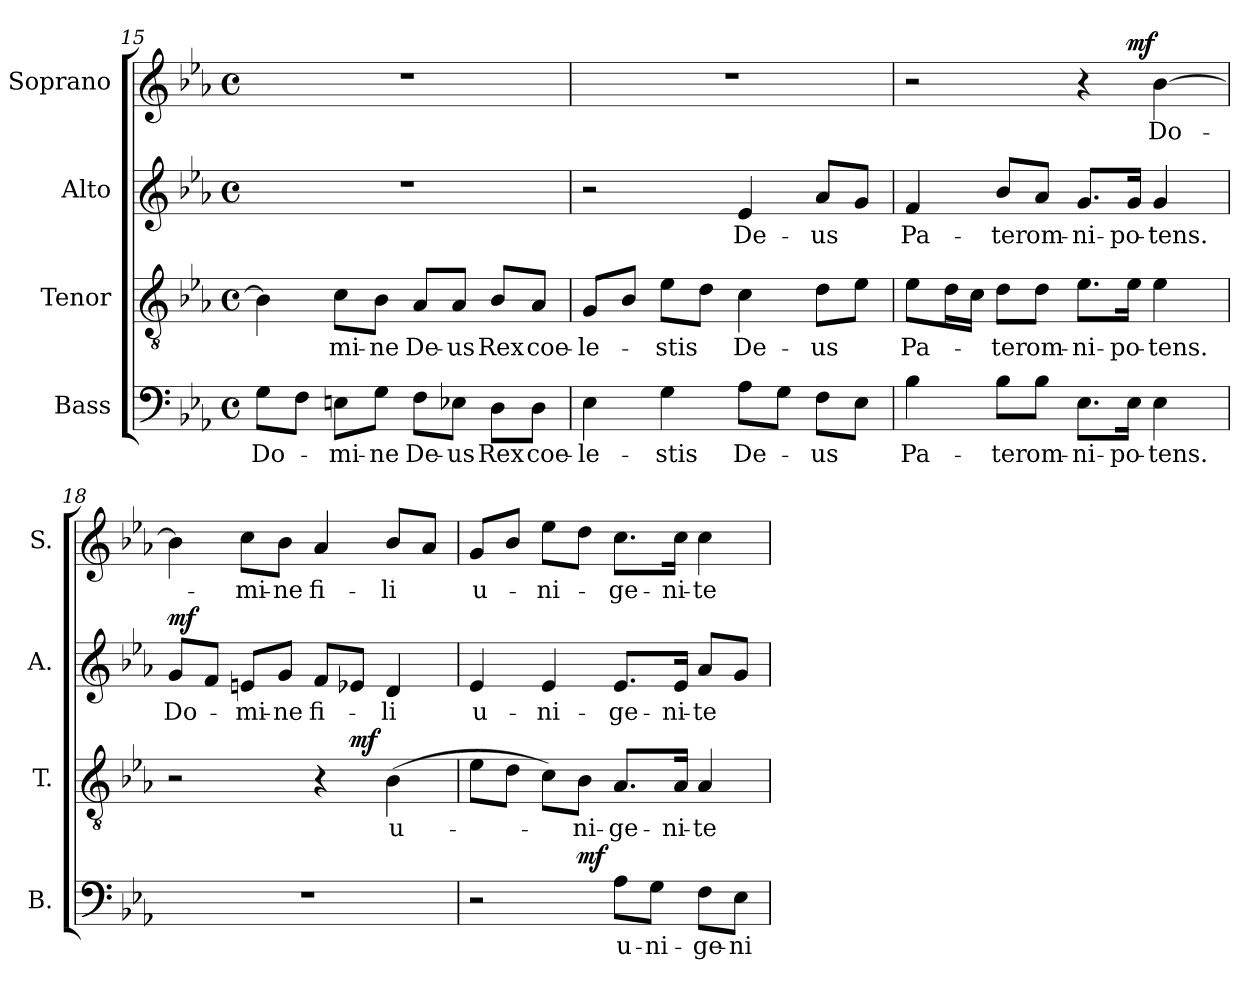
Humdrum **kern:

**kern	**text	**dynam	**kern	**text	**dynam	**kern	**text	**dynam	**kern	**text	**dynam
*part4	*part4	*part4	*part3	*part3	*part3	*part2	*part2	*part2	*part1	*part1	*part1
*staff4	*staff4	*staff4	*staff3	*staff3	*staff3	*staff2	*staff2	*staff2	*staff1	*staff1	*staff1
*I"Bass	*	*	*I"Tenor	*	*	*I"Alto	*	*	*I"Soprano	*	*
*I'B.	*	*	*I'T.	*	*	*I'A.	*	*	*I'S.	*	*
*clefF4	*	*	*clefGv2	*	*	*clefG2	*	*	*clefG2	*	*
*	*	*	*ITrd7c12	*	*	*	*	*	*	*	*
*k[b-e-a-]	*	*	*k[b-e-a-]	*	*	*k[b-e-a-]	*	*	*k[b-e-a-]	*	*
*E-:	*	*	*E-:	*	*	*E-:	*	*	*E-:	*	*
*M4/4	*	*	*M4/4	*	*	*M4/4	*	*	*M4/4	*	*
*met(c)	*	*	*met(c)	*	*	*met(c)	*	*	*met(c)	*	*
=15	=15	=15	=15	=15	=15	=15	=15	=15	=15	=15	=15
!	!LO:LY:b:color=#000000	!	!	!	!	!	!	!	!	!	!
8Gi\L	Do-	.	4BB-i\]	.	.	1r	.	.	1r	.	.
8Fi\J	.	.	.	.	.	.	.	.	.	.	.
!	!LO:LY:b:color=#000000	!	!	!	!	!	!	!	!	!	!
!	!	!	!	!LO:LY:b:color=#000000	!	!	!	!	!	!	!
8Eni\L	-mi-	.	8Ci\L	-mi-	.	.	.	.	.	.	.
!	!LO:LY:b:color=#000000	!	!	!	!	!	!	!	!	!	!
!	!	!	!	!LO:LY:b:color=#000000	!	!	!	!	!	!	!
8Gi\J	-ne	.	8BB-i\J	-ne	.	.	.	.	.	.	.
!	!LO:LY:b:color=#000000	!	!	!	!	!	!	!	!	!	!
!	!	!	!	!LO:LY:b:color=#000000	!	!	!	!	!	!	!
8Fi\L	De-	.	8AA-i/L	De-	.	.	.	.	.	.	.
!	!LO:LY:b:color=#000000	!	!	!	!	!	!	!	!	!	!
!	!	!	!	!LO:LY:b:color=#000000	!	!	!	!	!	!	!
8E-Xi\J	-us	.	8AA-i/J	-us	.	.	.	.	.	.	.
!	!LO:LY:b:color=#000000	!	!	!	!	!	!	!	!	!	!
!	!	!	!	!LO:LY:b:color=#000000	!	!	!	!	!	!	!
8Di\L	Rex	.	8BB-i/L	Rex	.	.	.	.	.	.	.
!	!LO:LY:b:color=#000000	!	!	!	!	!	!	!	!	!	!
!	!	!	!	!LO:LY:b:color=#000000	!	!	!	!	!	!	!
8Di\J	coe-	.	8AA-i/J	coe-	.	.	.	.	.	.	.
=16	=16	=16	=16	=16	=16	=16	=16	=16	=16	=16	=16
!	!LO:LY:b:color=#000000	!	!	!	!	!	!	!	!	!	!
!	!	!	!	!LO:LY:b:color=#000000	!	!	!	!	!	!	!
4E-i\	-le-	.	8GGi/L	-le-	.	2r	.	.	1r	.	.
.	.	.	8BB-i/J	.	.	.	.	.	.	.	.
!	!LO:LY:b:color=#000000	!	!	!	!	!	!	!	!	!	!
!	!	!	!	!LO:LY:b:color=#000000	!	!	!	!	!	!	!
4Gi\	-stis	.	8E-i\L	-stis	.	.	.	.	.	.	.
.	.	.	8Di\J	.	.	.	.	.	.	.	.
!	!LO:LY:b:color=#000000	!	!	!	!	!	!	!	!	!	!
!	!	!	!	!LO:LY:b:color=#000000	!	!	!	!	!	!	!
!	!	!	!	!	!	!	!LO:LY:b:color=#000000	!	!	!	!
8A-i\L	De-	.	4Ci\	De-	.	4e-i/	De-	.	.	.	.
8Gi\J	.	.	.	.	.	.	.	.	.	.	.
!	!LO:LY:b:color=#000000	!	!	!	!	!	!	!	!	!	!
!	!	!	!	!LO:LY:b:color=#000000	!	!	!	!	!	!	!
!	!	!	!	!	!	!	!LO:LY:b:color=#000000	!	!	!	!
8Fi\L	-us	.	8Di\L	-us	.	8a-i/L	-us	.	.	.	.
8E-i\J	.	.	8E-i\J	.	.	8gi/J	.	.	.	.	.
=17	=17	=17	=17	=17	=17	=17	=17	=17	=17	=17	=17
!	!LO:LY:b:color=#000000	!	!	!	!	!	!	!	!	!	!
!	!	!	!	!LO:LY:b:color=#000000	!	!	!	!	!	!	!
!	!	!	!	!	!	!	!LO:LY:b:color=#000000	!	!	!	!
*	*	*	*	*	*	*	*	*	*^	*	*
4B-i\	Pa-	.	8E-i\L	Pa-	.	4fi/	Pa-	.	2r	2ryy	.	.
.	.	.	16Di\L	.	.	.	.	.	.	.	.	.
.	.	.	16Ci\JJ	.	.	.	.	.	.	.	.	.
!	!LO:LY:b:color=#000000	!	!	!	!	!	!	!	!	!	!	!
!	!	!	!	!LO:LY:b:color=#000000	!	!	!	!	!	!	!	!
!	!	!	!	!	!	!	!LO:LY:b:color=#000000	!	!	!	!	!
8B-i\L	-ter	.	8Di\L	-ter	.	8b-i/L	-ter	.	.	.	.	.
!	!LO:LY:b:color=#000000	!	!	!	!	!	!	!	!	!	!	!
!	!	!	!	!LO:LY:b:color=#000000	!	!	!	!	!	!	!	!
!	!	!	!	!	!	!	!LO:LY:b:color=#000000	!	!	!	!	!
8B-i\J	om-	.	8Di\J	om-	.	8a-i/J	om-	.	.	.	.	.
!	!LO:LY:b:color=#000000	!	!	!	!	!	!	!	!	!	!	!
!	!	!	!	!LO:LY:b:color=#000000	!	!	!	!	!	!	!	!
!	!	!	!	!	!	!	!LO:LY:b:color=#000000	!	!	!	!	!
8.E-i\L	-ni-	.	8.E-i\L	-ni-	.	8.gi/L	-ni-	.	4r	8.ryy	.	.
!	!LO:LY:b:color=#000000	!	!	!	!	!	!	!	!	!	!	!
!	!	!	!	!LO:LY:b:color=#000000	!	!	!	!	!	!	!	!
!	!	!	!	!	!	!	!LO:LY:b:color=#000000	!	!	!	!	!
16E-i\Jk	-po-	.	16E-i\Jk	-po-	.	16gi/Jk	-po-	.	.	4ryy	.	mf
!	!LO:LY:b:color=#000000	!	!	!	!	!	!	!	!	!	!	!
!	!	!	!	!LO:LY:b:color=#000000	!	!	!	!	!	!	!	!
!	!	!	!	!	!	!	!LO:LY:b:color=#000000	!	!	!	!	!
!	!	!	!	!	!	!	!	!	!	!	!LO:LY:b:color=#000000	!
4E-i\	-tens.	.	4E-i\	-tens.	.	4gi/	-tens.	.	[4b-i\	.	Do-	.
.	.	.	.	.	.	.	.	.	.	16ryy	.	.
*	*	*	*	*	*	*	*	*	*v	*v	*	*
!!LO:PB:g=z
=18	=18	=18	=18	=18	=18	=18	=18	=18	=18	=18	=18
*	*	*	*	*	*	*	*	*	*^	*	*
!	!	!	!	!	!	!	!LO:LY:b:color=#000000	!	!	!	!	!
*	*	*	*^	*	*	*	*	*	*v	*v	*	*
1r	.	.	2r	2ryy	.	.	8gi/L	Do-	mf	4b-i\]	.	.
.	.	.	.	.	.	.	8fi/J	.	.	.	.	.
!	!	!	!	!	!	!	!	!LO:LY:b:color=#000000	!	!	!	!
!	!	!	!	!	!	!	!	!	!	!	!LO:LY:b:color=#000000	!
.	.	.	.	.	.	.	8eni/L	-mi-	.	8cci\L	-mi-	.
!	!	!	!	!	!	!	!	!LO:LY:b:color=#000000	!	!	!	!
!	!	!	!	!	!	!	!	!	!	!	!LO:LY:b:color=#000000	!
.	.	.	.	.	.	.	8gi/J	-ne	.	8b-i\J	-ne	.
!	!	!	!	!	!	!	!	!LO:LY:b:color=#000000	!	!	!	!
!	!	!	!	!	!	!	!	!	!	!	!LO:LY:b:color=#000000	!
.	.	.	4r	8ryy	.	.	8fi/L	fi-	.	4a-i/	fi-	.
.	.	.	.	4.ryy	.	mf	8e-Xi/J	.	.	.	.	.
!	!	!	!	!	!LO:LY:b:color=#000000	!	!	!	!	!	!	!
!	!	!	!	!	!	!	!	!LO:LY:b:color=#000000	!	!	!	!
!	!	!	!	!	!	!	!	!	!	!	!LO:LY:b:color=#000000	!
.	.	.	(4BB-i\	.	u-	.	4di/	-li	.	8b-i/L	-li	.
.	.	.	.	.	.	.	.	.	.	8a-i/J	.	.
*	*	*	*v	*v	*	*	*	*	*	*	*	*
=19	=19	=19	=19	=19	=19	=19	=19	=19	=19	=19	=19
*	*	*	*^	*	*	*	*	*	*	*	*
!	!	!	!	!	!	!	!	!LO:LY:b:color=#000000	!	!	!	!
*	*	*	*v	*v	*	*	*	*	*	*	*	*
*	*	*	*^	*	*	*	*	*	*	*	*
!	!	!	!	!	!	!	!	!	!	!	!LO:LY:b:color=#000000	!
*^	*	*	*v	*v	*	*	*	*	*	*	*	*
2r	4.ryy	.	.	8E-i\L	.	.	4e-i/	u-	.	8gi/L	u-	.
.	.	.	.	8Di\J	.	.	.	.	.	8b-i/J	.	.
!	!	!	!	!	!	!	!	!LO:LY:b:color=#000000	!	!	!	!
!	!	!	!	!	!	!	!	!	!	!	!LO:LY:b:color=#000000	!
.	.	.	.	8Ci\L)	.	.	4e-i/	-ni-	.	8ee-i\L	-ni-	.
!	!	!	!	!	!LO:LY:b:color=#000000	!	!	!	!	!	!	!
.	2ryy	.	mf	8BB-i\J	-ni-	.	.	.	.	8ddi\J	.	.
!	!	!LO:LY:b:color=#000000	!	!	!	!	!	!	!	!	!	!
!	!	!	!	!	!LO:LY:b:color=#000000	!	!	!	!	!	!	!
!	!	!	!	!	!	!	!	!LO:LY:b:color=#000000	!	!	!	!
!	!	!	!	!	!	!	!	!	!	!	!LO:LY:b:color=#000000	!
8A-i\L	.	u-	.	8.AA-i/L	-ge-	.	8.e-i/L	-ge-	.	8.cci\L	-ge-	.
!	!	!LO:LY:b:color=#000000	!	!	!	!	!	!	!	!	!	!
8Gi\J	.	-ni-	.	.	.	.	.	.	.	.	.	.
!	!	!	!	!	!LO:LY:b:color=#000000	!	!	!	!	!	!	!
!	!	!	!	!	!	!	!	!LO:LY:b:color=#000000	!	!	!	!
!	!	!	!	!	!	!	!	!	!	!	!LO:LY:b:color=#000000	!
.	.	.	.	16AA-i/Jk	-ni-	.	16e-i/Jk	-ni-	.	16cci\Jk	-ni-	.
!	!	!LO:LY:b:color=#000000	!	!	!	!	!	!	!	!	!	!
!	!	!	!	!	!LO:LY:b:color=#000000	!	!	!	!	!	!	!
!	!	!	!	!	!	!	!	!LO:LY:b:color=#000000	!	!	!	!
!	!	!	!	!	!	!	!	!	!	!	!LO:LY:b:color=#000000	!
8Fi\L	.	-ge-	.	4AA-i/	-te	.	8a-i/L	-te	.	4cci\	-te	.
!	!	!LO:LY:b:color=#000000	!	!	!	!	!	!	!	!	!	!
8E-i\J	8ryy	-ni-	.	.	.	.	8gi/J	.	.	.	.	.
*v	*v	*	*	*	*	*	*	*	*	*	*	*
=	=	=	=	=	=	=	=	=	=	=	=
*-	*-	*-	*-	*-	*-	*-	*-	*-	*-	*-	*-
